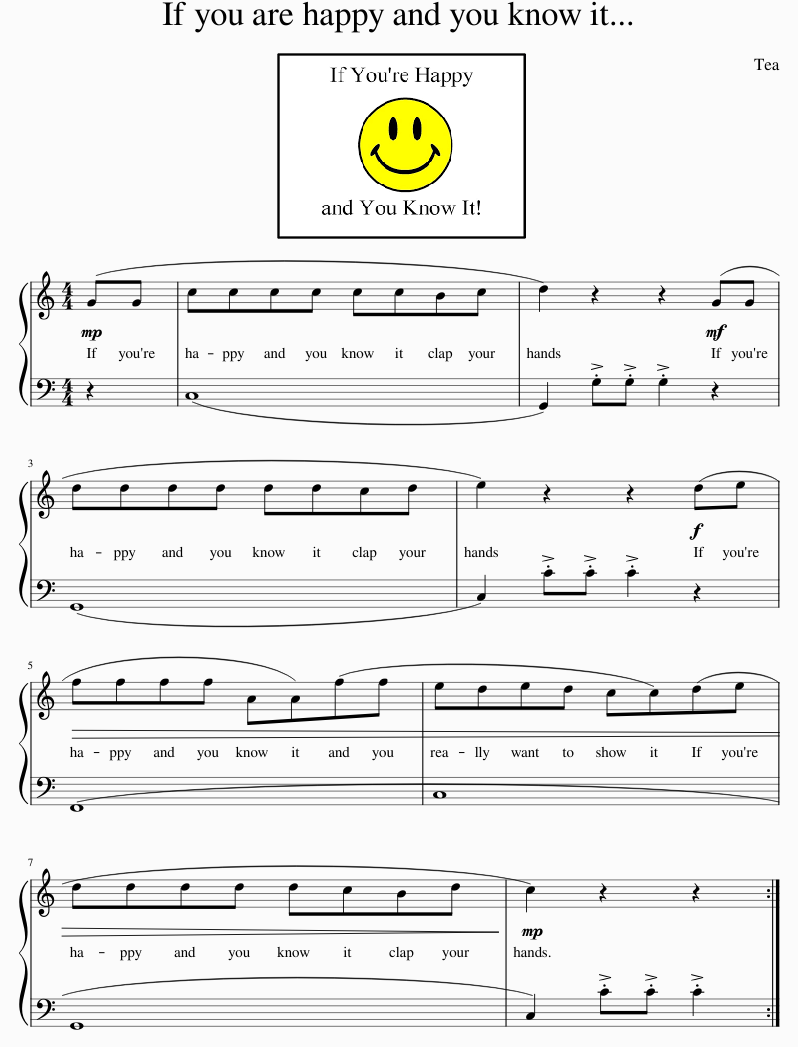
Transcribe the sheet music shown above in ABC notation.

X:1
%%score { 1 | 2 }
L:1/8
M:4/4
I:linebreak $
K:C
V:1 treble
V:2 bass
V:1
!mp! (GG | cccc ccBc | d2) z2 z2!mf! (GG |$ dddd ddcd | e2) z2 z2!f! (de |$ %5
!>(! ffff AA)(ff | eded cc)(de |$ dddd dcBd!>)! |!mp! c2) z2 z2 :| %9
V:2
 z2 | (C,8 | G,,2) !>!.G,!>!.G, !>!.G,2 z2 |$ (G,,8 | C,2) !>!.C!>!.C !>!.C2 z2 |$ %5
 (F,,8 | C,8 |$ G,,8 | C,2) !>!.C!>!.C !>!.C2 :| %9
